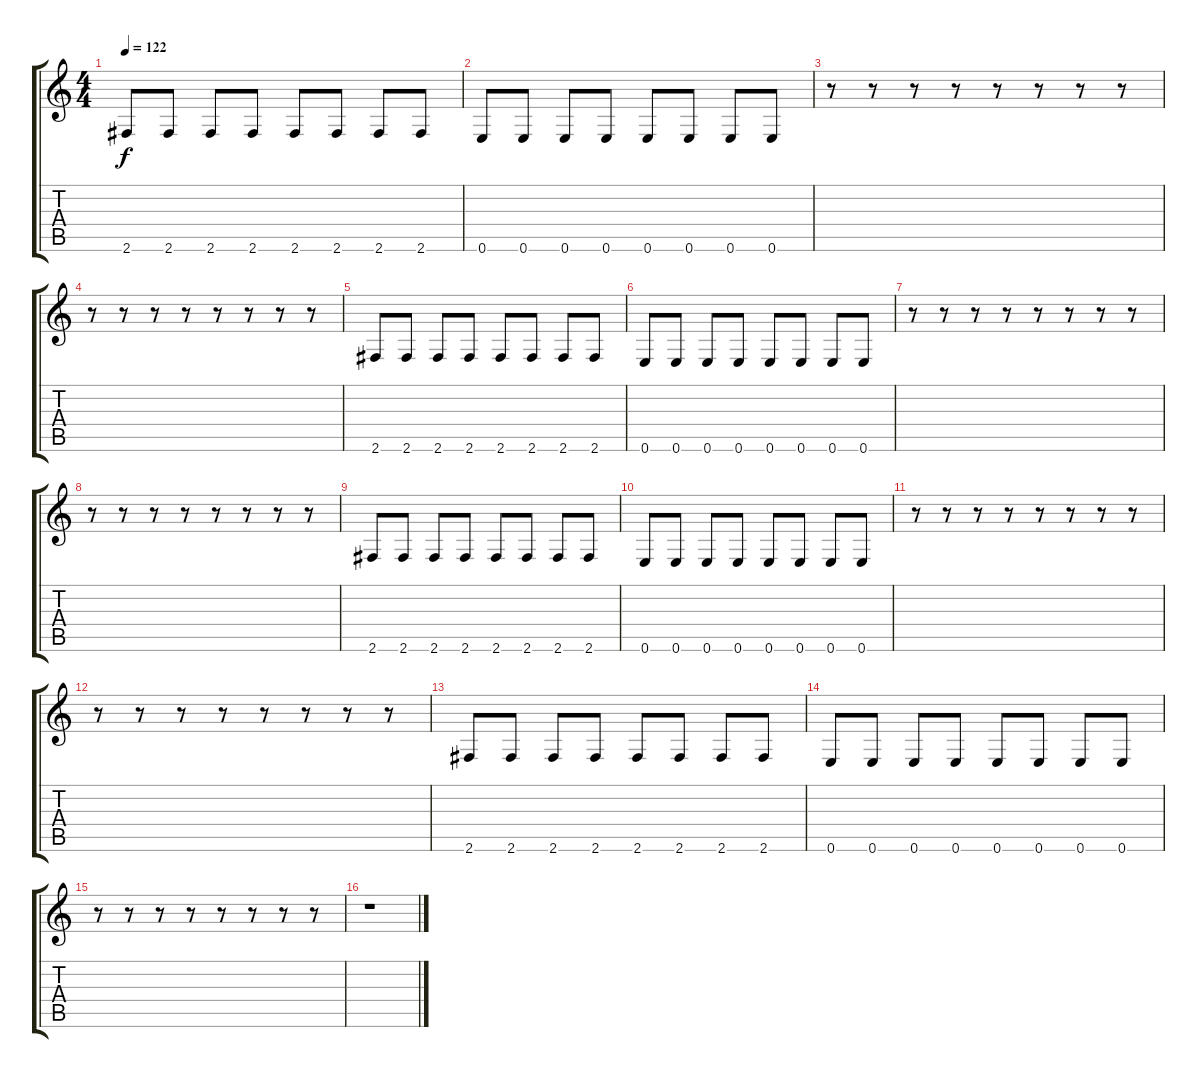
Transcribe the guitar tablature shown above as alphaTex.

\track "" {instrument electricbasspick}
\staff {score tabs}
\tuning (E4 B3 G3 D3 A2 E2) {hide}
\ts (4 4)
\tempo 122
\clef g2
\ks c
2.6.8{dy f} 2.6.8 2.6.8 2.6.8 2.6.8 2.6.8 2.6.8 2.6.8 |
0.6.8 0.6.8 0.6.8 0.6.8 0.6.8 0.6.8 0.6.8 0.6.8 |
r.8 r.8 r.8 r.8 r.8 r.8 r.8 r.8 |
r.8 r.8 r.8 r.8 r.8 r.8 r.8 r.8 |
2.6.8 2.6.8 2.6.8 2.6.8 2.6.8 2.6.8 2.6.8 2.6.8 |
0.6.8 0.6.8 0.6.8 0.6.8 0.6.8 0.6.8 0.6.8 0.6.8 |
r.8 r.8 r.8 r.8 r.8 r.8 r.8 r.8 |
r.8 r.8 r.8 r.8 r.8 r.8 r.8 r.8 |
2.6.8 2.6.8 2.6.8 2.6.8 2.6.8 2.6.8 2.6.8 2.6.8 |
0.6.8 0.6.8 0.6.8 0.6.8 0.6.8 0.6.8 0.6.8 0.6.8 |
r.8 r.8 r.8 r.8 r.8 r.8 r.8 r.8 |
r.8 r.8 r.8 r.8 r.8 r.8 r.8 r.8 |
2.6.8 2.6.8 2.6.8 2.6.8 2.6.8 2.6.8 2.6.8 2.6.8 |
0.6.8 0.6.8 0.6.8 0.6.8 0.6.8 0.6.8 0.6.8 0.6.8 |
r.8 r.8 r.8 r.8 r.8 r.8 r.8 r.8 |
r.1
